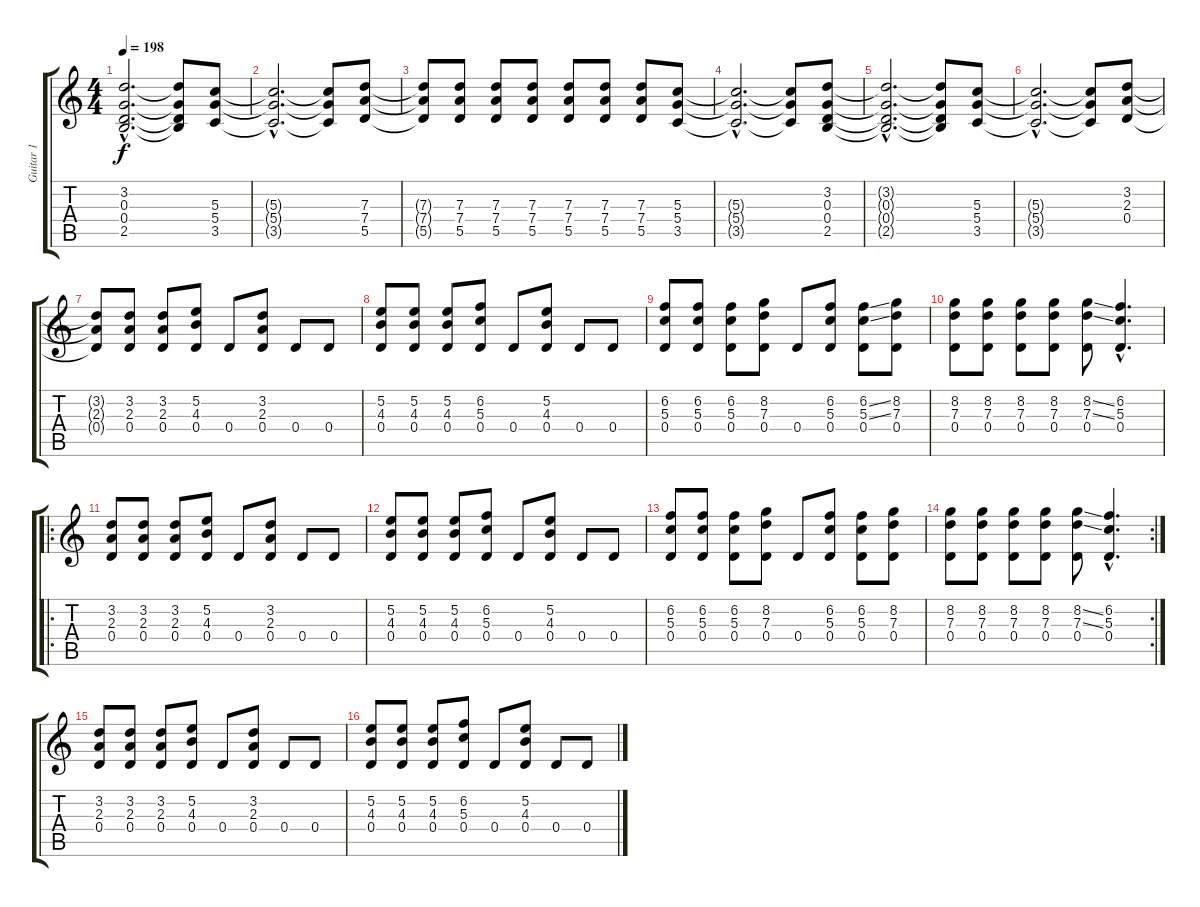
\track ("Guitar 1" "Guitar 1") {instrument overdrivenguitar}
\staff {score tabs}
\tuning (E4 B3 G3 D3 A2 E2) {hide}
\ts (4 4)
\tempo 198
\clef g2
\ks c
(3.2{hac t} 0.3{hac t} 0.4{hac t} 2.5{hac t}).2{d dy f} (3.2{t} 0.3{t} 0.4{t} 2.5{t}).8 (5.3 5.4 3.5).8 |
(5.3{hac t} 5.4{hac t} 3.5{hac t}).2{d} (5.3{t} 5.4{t} 3.5{t}).8 (7.3 7.4 5.5).8 |
(7.3{t} 7.4{t} 5.5{t}).8 (7.3 7.4 5.5).8 (7.3 7.4 5.5).8 (7.3 7.4 5.5).8 (7.3 7.4 5.5).8 (7.3 7.4 5.5).8 (7.3 7.4 5.5).8 (5.3 5.4 3.5).8 |
(5.3{hac t} 5.4{hac t} 3.5{hac t}).2{d} (5.3{t} 5.4{t} 3.5{t}).8 (3.2 0.3 0.4 2.5).8 |
(3.2{hac t} 0.3{hac t} 0.4{hac t} 2.5{hac t}).2{d} (3.2{t} 0.3{t} 0.4{t} 2.5{t}).8 (5.3 5.4 3.5).8 |
(5.3{hac t} 5.4{hac t} 3.5{hac t}).2{d} (5.3{t} 5.4{t} 3.5{t}).8 (3.2 2.3 0.4).8 |
(3.2{t} 2.3{t} 0.4{t}).8 (3.2 2.3 0.4).8 (3.2 2.3 0.4).8 (5.2 4.3 0.4).8 0.4.8 (3.2 2.3 0.4).8 0.4.8 0.4.8 |
(5.2 4.3 0.4).8 (5.2 4.3 0.4).8 (5.2 4.3 0.4).8 (6.2 5.3 0.4).8 0.4.8 (5.2 4.3 0.4).8 0.4.8 0.4.8 |
(6.2 5.3 0.4).8 (6.2 5.3 0.4).8 (6.2 5.3 0.4).8 (8.2 7.3 0.4).8 0.4.8 (6.2 5.3 0.4).8 (6.2{ss} 5.3{ss} 0.4).8 (8.2 7.3 0.4).8 |
(8.2 7.3 0.4).8 (8.2 7.3 0.4).8 (8.2 7.3 0.4).8 (8.2 7.3 0.4).8 (8.2{ss} 7.3{ss} 0.4).8 (6.2{hac} 5.3{hac} 0.4{hac}).4{d} |
\ro
(3.2 2.3 0.4).8 (3.2 2.3 0.4).8 (3.2 2.3 0.4).8 (5.2 4.3 0.4).8 0.4.8 (3.2 2.3 0.4).8 0.4.8 0.4.8 |
(5.2 4.3 0.4).8 (5.2 4.3 0.4).8 (5.2 4.3 0.4).8 (6.2 5.3 0.4).8 0.4.8 (5.2 4.3 0.4).8 0.4.8 0.4.8 |
(6.2 5.3 0.4).8 (6.2 5.3 0.4).8 (6.2 5.3 0.4).8 (8.2 7.3 0.4).8 0.4.8 (6.2 5.3 0.4).8 (6.2 5.3 0.4).8 (8.2 7.3 0.4).8 |
\rc 2
(8.2 7.3 0.4).8 (8.2 7.3 0.4).8 (8.2 7.3 0.4).8 (8.2 7.3 0.4).8 (8.2{ss} 7.3{ss} 0.4).8 (6.2{hac} 5.3{hac} 0.4{hac}).4{d} |
(3.2 2.3 0.4).8 (3.2 2.3 0.4).8 (3.2 2.3 0.4).8 (5.2 4.3 0.4).8 0.4.8 (3.2 2.3 0.4).8 0.4.8 0.4.8 |
(5.2 4.3 0.4).8 (5.2 4.3 0.4).8 (5.2 4.3 0.4).8 (6.2 5.3 0.4).8 0.4.8 (5.2 4.3 0.4).8 0.4.8 0.4.8
